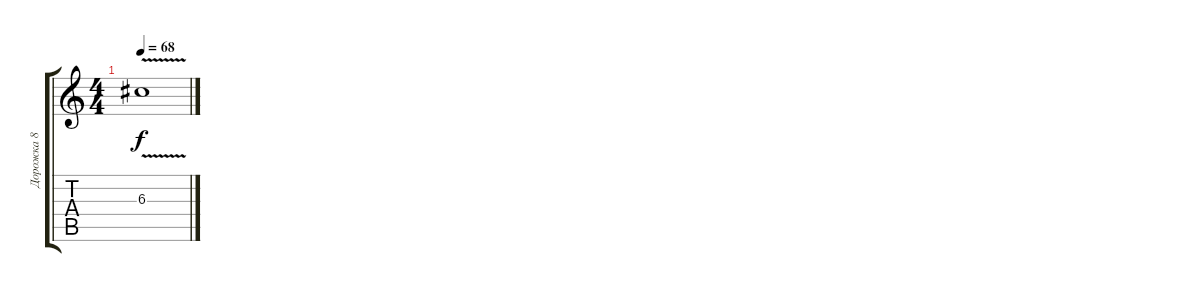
\track ("Дорожка 8" "Дорожка 8") {instrument overdrivenguitar}
\staff {score tabs}
\tuning (E4 B3 G3 D3 A2 E2) {hide}
\ts (4 4)
\tempo 68
\clef g2
\ks c
6.3{v}.1{dy f}
